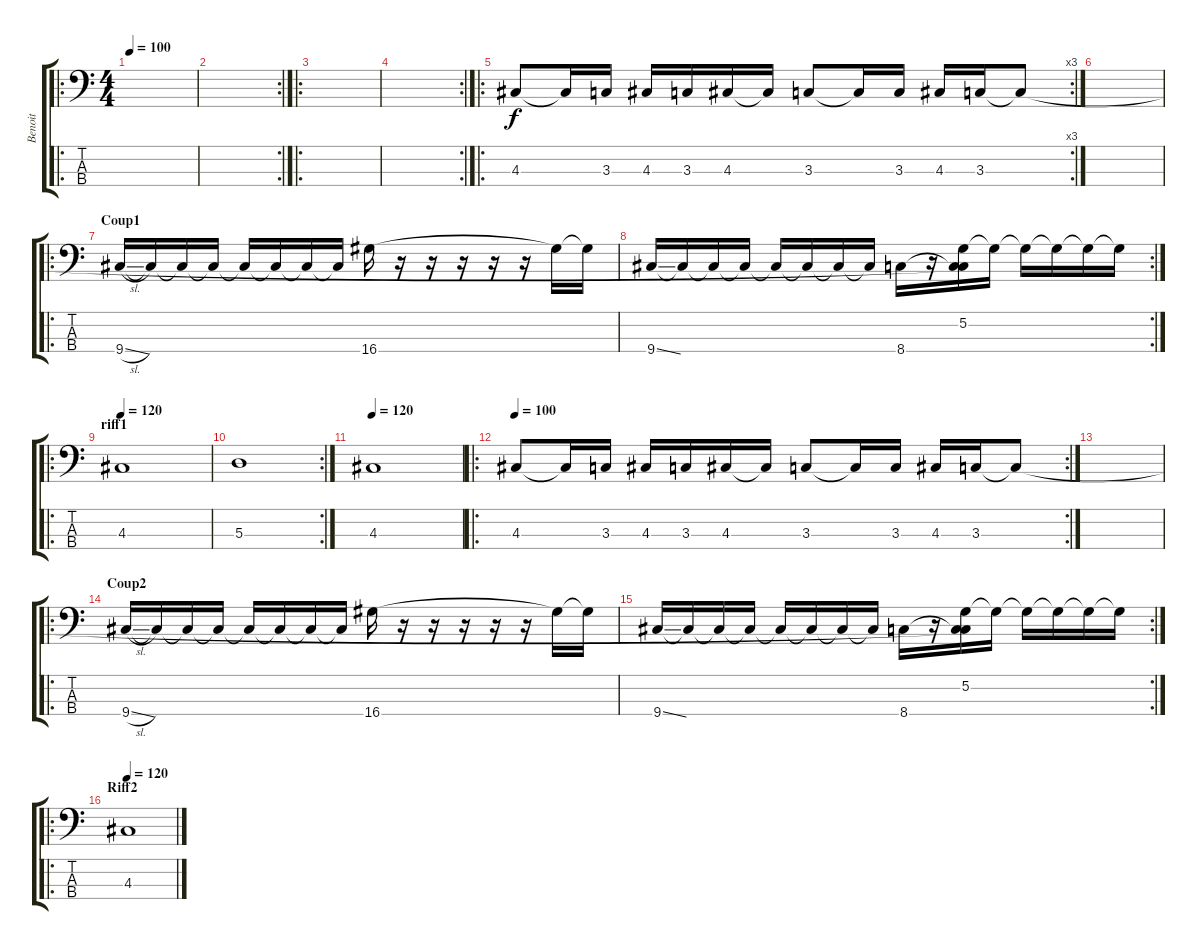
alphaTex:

\track ("Benoit" "Benoit") {instrument electricbassfinger}
\staff {score tabs}
\tuning (G2 D2 A1 E1) {hide}
\ro
\ts (4 4)
\tempo 100
\clef f4
\ks c
|
\rc 2
|
\ro
|
\rc 2
|
\ro
\rc 3
4.3.8 4.3{t}.16 3.3.16 4.3.16 3.3.16 4.3.16 4.3{t}.16 3.3.8 3.3{t}.16 3.3.16 4.3.16 3.3.16 3.3{t}.8 |
|
\ro
\section ("" "Coup1")
9.4{sl}.16 9.4{t}.16 9.4{t}.16 9.4{t}.16 9.4{t}.16 9.4{t}.16 9.4{t}.16 9.4{t}.16 16.4.16 r.16 r.16 r.16 r.16 r.16 16.4{t}.16 16.4{t}.16 |
\rc 2
9.4{ss}.16 9.4{t}.16 9.4{t}.16 9.4{t}.16 9.4{t}.16 9.4{t}.16 9.4{t}.16 9.4{t}.16 8.4.16 r.16 (5.2 3.3{t} 8.4{t}).16 5.2{t}.16 5.2{t}.16 5.2{t}.16 5.2{t}.16 5.2{t}.16 |
\ro
\section ("" "riff1")
\tempo 120
4.3.1 |
\rc 2
5.3.1 |
\tempo 120
4.3.1 |
\ro
\rc 2
\tempo 100
4.3.8 4.3{t}.16 3.3.16 4.3.16 3.3.16 4.3.16 4.3{t}.16 3.3.8 3.3{t}.16 3.3.16 4.3.16 3.3.16 3.3{t}.8 |
|
\ro
\section ("" "Coup2")
9.4{sl}.16 9.4{t}.16 9.4{t}.16 9.4{t}.16 9.4{t}.16 9.4{t}.16 9.4{t}.16 9.4{t}.16 16.4.16 r.16 r.16 r.16 r.16 r.16 16.4{t}.16 16.4{t}.16 |
\rc 2
9.4{ss}.16 9.4{t}.16 9.4{t}.16 9.4{t}.16 9.4{t}.16 9.4{t}.16 9.4{t}.16 9.4{t}.16 8.4.16 r.16 (5.2 3.3{t} 8.4{t}).16 5.2{t}.16 5.2{t}.16 5.2{t}.16 5.2{t}.16 5.2{t}.16 |
\ro
\section ("" "Riff2")
\tempo 120
4.3.1
